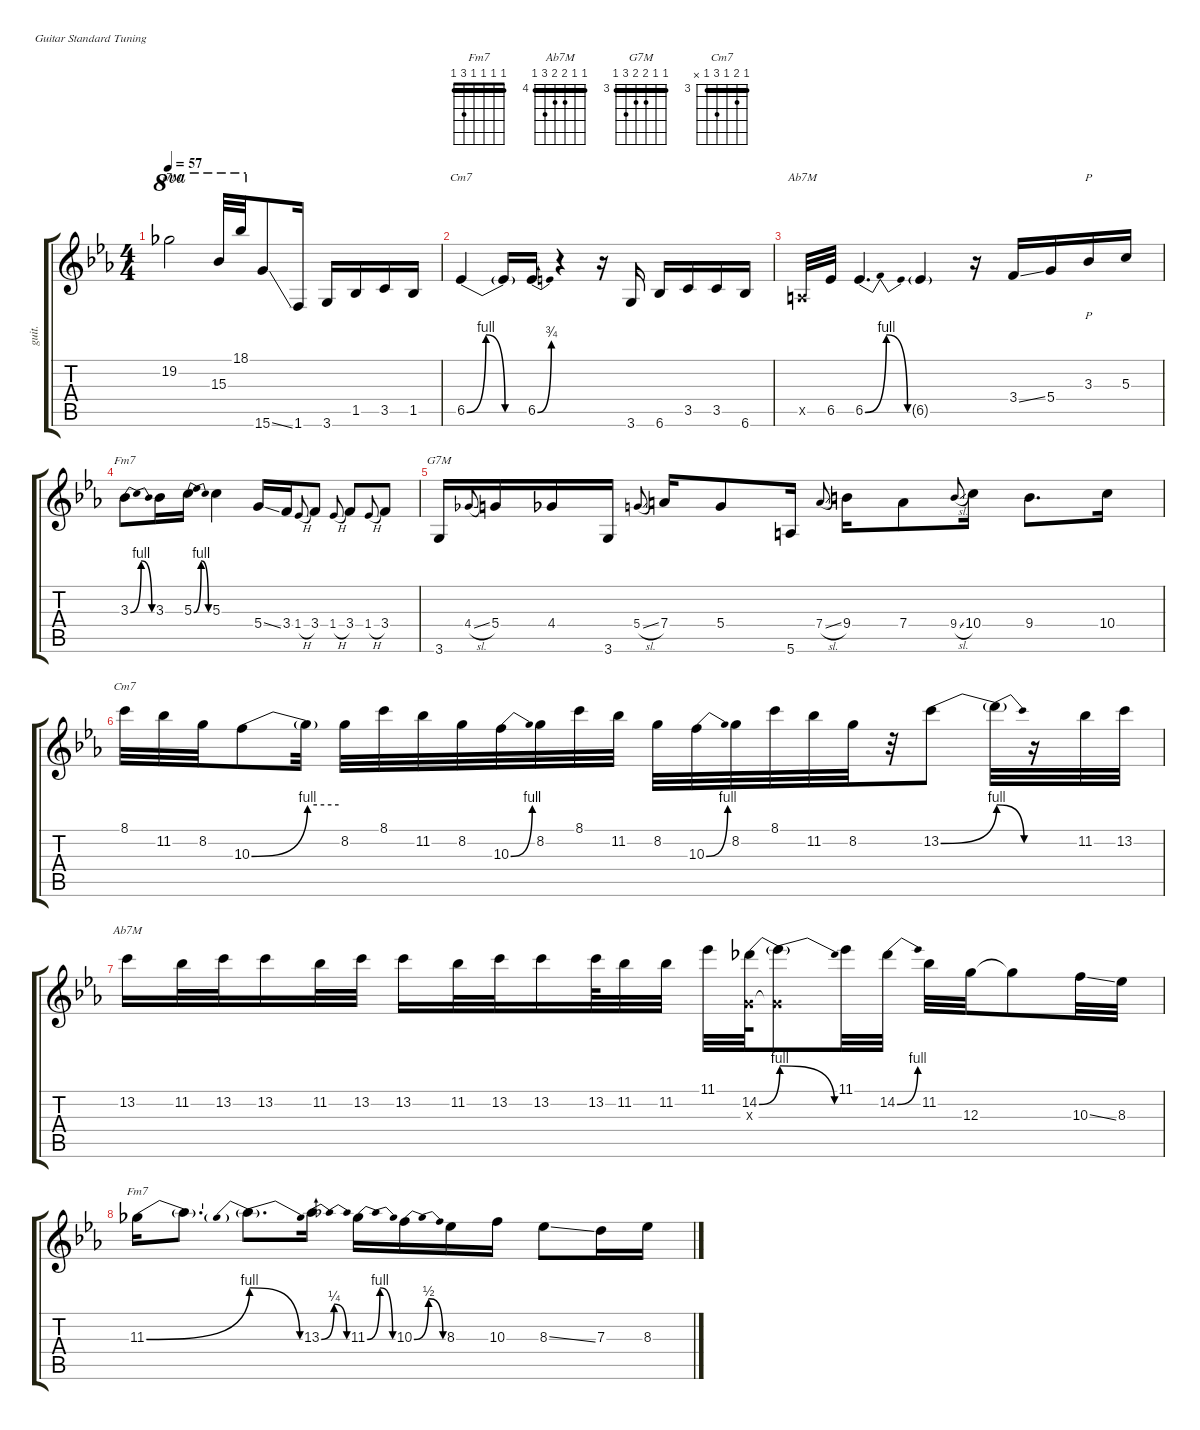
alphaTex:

\defaultSystemsLayout 4
\hideDynamics
\bracketExtendMode groupsimilarinstruments
\otherSystemsTrackNameOrientation horizontal
\track ("Lead 1-show" "guit.") {defaultSystemsLayout 4 instrument overdrivenguitar}
\staff {score tabs}
\tuning (E4 B3 G3 D3 A2 E2)
\chord ("Fm7" 1 1 1 1 3 1) {barre (1 1 1 1)}
\chord ("Ab7M" 4 4 5 5 6 4) {firstfret 4 barre (4 4)}
\chord ("G7M" 3 3 4 4 5 3) {firstfret 3 barre (3 3)}
\chord ("Cm7" 3 4 3 5 3 x) {firstfret 3 barre (3 3)}
\ts (4 4)
\tempo 57
\clef g2
\ks cminor
19.2{acc b}.2{ch "G7M" ot 8va dy f beam Down} 15.3{acc b}.32{ot 8va beam Up} 18.1{acc b}.32{ot 8va beam Up} 15.6{ss acc forcenatural}.8{beam Up} 1.6{acc forcenatural}.16{beam Up} 3.6{acc forcenatural}.16{beam Up} 1.5{acc b}.16{beam Up} 3.5{acc forcenatural}.16{beam Up} 1.5{acc b}.16{beam Up} |
6.5{be (bendrelease 0 0 30 4 30 4 60 0) acc b}.4{ch "Cm7" beam Up} 6.5{be (hold 0 0 60 0) t acc b}.16{beam Up} 6.5{be (bend 0 0 30 3) acc b}.16{beam Up} r.4{beam Up} r.16{beam Up} 3.6{acc forcenatural}.16{beam Up} 6.6{acc b}.16{beam Up} 3.5{acc forcenatural}.16{beam Up} 3.5{acc forcenatural}.16{beam Up} 6.6{acc b}.16{beam Up} |
0.5{x acc forcenatural}.32{ch "Ab7M" beam Up} 6.5{acc b}.32{beam Up} 6.5{be (bendrelease 0 0 15 4 30 4 45 0) acc b}.4{d beam Up} 6.5{g acc b}.4{beam Up} r.16{beam Up} 3.4{ss acc forcenatural}.16{beam Up} 5.4{acc forcenatural}.16{beam Up} 3.3{acc b}.16{p beam Up} 5.3{acc forcenatural}.16{beam Up} |
3.3{be (bendrelease 0 0 15 4 30 4 45 0) acc b}.8{ch "Fm7" beam Down} 3.3{acc b}.16{beam Down} 5.3{be (bendrelease 0 0 15 4 30 4 45 0) acc forcenatural}.16{beam Down} 5.3{acc forcenatural}.4{beam Down} 5.4{ss acc forcenatural}.16{beam Up} 3.4{acc forcenatural}.16{beam Up} 1.4{h acc b}.8{gr onbeat beam Up} 3.4{acc forcenatural}.8{beam Up} 1.4{h acc b}.8{gr onbeat beam Up} 3.4{acc forcenatural}.8{beam Up} 1.4{h acc b}.8{gr onbeat beam Up} 3.4{acc forcenatural}.8{beam Up} |
3.6{acc forcenatural}.16{ch "G7M" beam Up} 4.4{sl acc b}.8{gr onbeat beam Up} 5.4{acc forcenatural}.16{beam Up} 4.4{acc b}.16{beam Up} 3.6{acc forcenatural}.16{beam Up} 5.4{sl acc forcenatural}.8{gr onbeat beam Up} 7.4{acc forcenatural}.16{beam Up} 5.4{acc forcenatural}.8{beam Up} 5.6{acc forcenatural}.16{beam Up} 7.4{sl acc forcenatural}.8{gr onbeat beam Up} 9.4{acc forcenatural}.16{beam Down} 7.4{acc forcenatural}.8{beam Down} 9.4{sl acc forcenatural}.8{gr onbeat beam Up} 10.4{acc forcenatural}.16{beam Down} 9.4{acc forcenatural}.8{d beam Down} 10.4{acc forcenatural}.16{beam Down} |
8.1{acc forcenatural}.32{ch "Cm7" beam Down} 11.2{acc b}.32{beam Down} 8.2{acc forcenatural}.32{beam Down} 10.3{be (bend 3.5999999999999996 0 22.2 4) acc forcenatural}.8{beam Down} 10.3{be (hold 0 4 60 4) t}.32{beam Down} 8.2{acc forcenatural}.32{beam Down} 8.1{acc forcenatural}.32{beam Down} 11.2{acc b}.32{beam Down} 8.2{acc forcenatural}.32{beam Down} 10.3{be (bend 3.5999999999999996 0 30 4) acc forcenatural}.32{beam Down} 8.2{acc forcenatural}.32{beam Down} 8.1{acc forcenatural}.32{beam Down} 11.2{acc b}.32{beam Down} 8.2{acc forcenatural}.32{beam Down} 10.3{be (bend 6.6 0 30 4) acc forcenatural}.32{beam Down} 8.2{acc forcenatural}.32{beam Down} 8.1{acc forcenatural}.32{beam Down} 11.2{acc b}.32{beam Down} 8.2{acc forcenatural}.32{beam Down} r.32{beam Down} 13.2{be (bend 2.4 0 24 4) acc forcenatural}.8{beam Down} 13.2{be (release 0 4 60 0) t}.32{beam Down} r.16{beam Down} 11.2{acc b}.32{beam Down} 13.2{acc forcenatural}.32{beam Down} |
13.2{acc forcenatural}.16{ch "Ab7M" beam Down} 11.2{acc b}.32{beam Down} 13.2{acc forcenatural}.32{beam Down} 13.2{acc forcenatural}.16{beam Down} 11.2{acc b}.32{beam Down} 13.2{acc forcenatural}.32{beam Down} 13.2{acc forcenatural}.16{beam Down} 11.2{acc b}.32{beam Down} 13.2{acc forcenatural}.32{beam Down} 13.2{acc forcenatural}.16{beam Down} 13.2{acc forcenatural}.64{beam Down} 11.2{acc b}.32{beam Down} 11.2{acc b}.32{beam Down} 11.1{acc b}.32{beam Down} (14.2{be (bend 0 0 60 4) acc b} 0.3{x acc forcenatural}).64{beam Down} (14.2{be (release 0 4 60 0) t} 0.3{x t acc forcenatural}).8{beam Down} 11.1{acc b}.32{beam Down} 14.2{be (bend 0 0 30 4) acc b}.32{beam Down} 11.2{acc b}.32{beam Down} 12.3{acc forcenatural}.32{beam Down} 12.3{t acc forcenatural}.8{beam Down} 10.3{ss acc forcenatural}.32{beam Down} 8.3{acc b}.32{beam Down} |
11.3{be (bend 2.4 0 24 4) acc b}.16{ch "Fm7" beam Down} 11.3{t}.8{d beam Down} 11.3{be (prebendrelease 0 4 60 0) t}.8{d beam Down} 13.3{be (bendrelease 0 0 15 1 30 1 45 0) acc b}.16{beam Down} 11.3{be (bendrelease 0 0 15 4 30 4 45 0) acc b}.16{beam Down} 10.3{be (bendrelease 0 0 15 2 30 2 45 0) acc forcenatural}.16{beam Down} 8.3{acc b}.16{beam Down} 10.3{acc forcenatural}.16{beam Down} 8.3{ss acc b}.8{beam Down} 7.3{acc forcenatural}.16{beam Down} 8.3{acc b}.16{beam Down}
